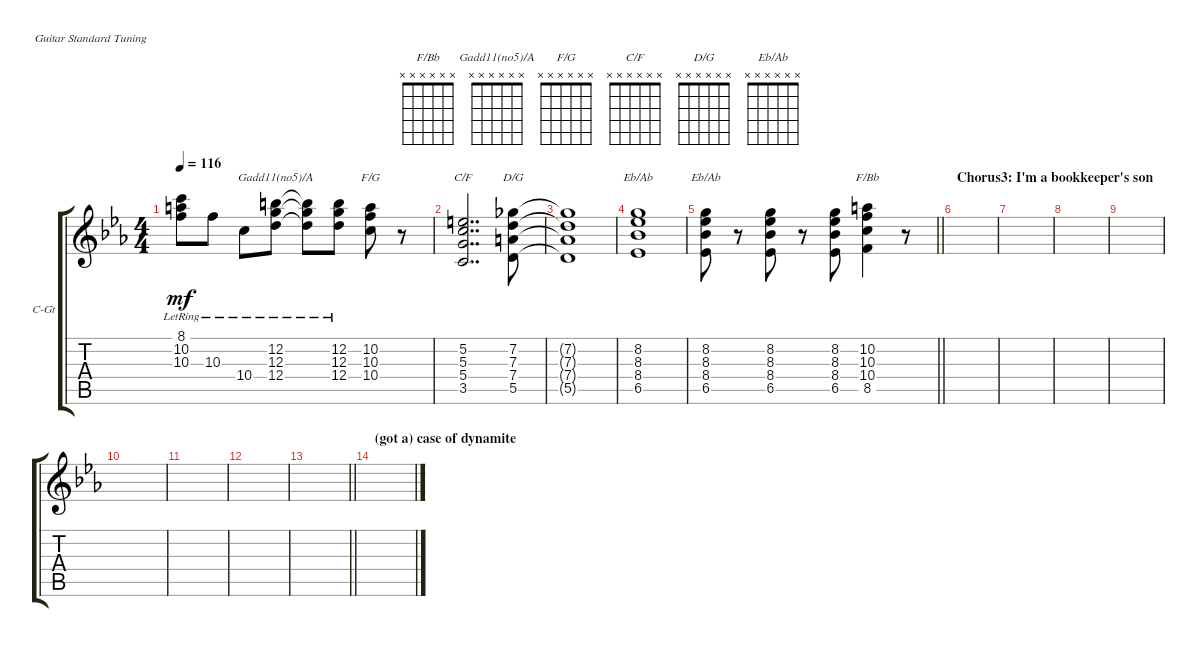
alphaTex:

\defaultSystemsLayout 4
\bracketExtendMode groupsimilarinstruments
\firstSystemTrackNameOrientation horizontal
\otherSystemsTrackNameOrientation horizontal
\track ("Clean Guitar" "C-Gt") {instrument electricguitarclean}
\staff {score tabs}
\tuning (E4 B3 G3 D3 A2 E2)
\chord ("F/Bb" x x x x x x)
\chord ("Gadd11(no5)/A" x x x x x x)
\chord ("F/G" x x x x x x)
\chord ("C/F" x x x x x x)
\chord ("D/G" x x x x x x)
\chord ("Eb/Ab" x x x x x x)
\ts (4 4)
\tempo 116
\clef g2
\scale
0.333333
\ks cminor
(8.1{lr t} 10.2{lr t} 10.3{lr t}).8{dy mf} 10.3{lr}.8 10.4{lr}.8 (12.4{lr} 12.3{lr} 12.2{lr}).8{ch "Gadd11(no5)/A"} (12.4{lr t} 12.3{lr t} 12.2{lr t}).8 (12.4{lr} 12.3{lr} 12.2{lr}).8 (10.4 10.3 10.2).8{ch "F/G"} r.8 |
\scale
0.333333 (3.5 5.4 5.3 5.2).2{dd ch "C/F"} (5.5 7.4 7.3 7.2).8{ch "D/G"} |
\scale
0.333333 (5.5{t} 7.4{t} 7.3{t} 7.2{t}).1 |
\scale
0.21031
\scale
0.333333 (6.5 8.4 8.3 8.2).1{ch "Eb/Ab"} |
\scale
0.520171
\scale
0.333333
\barLineRight lightlight
(6.5 8.4 8.3 8.2).8{ch "Eb/Ab"} r.8 (6.5 8.4 8.3 8.2).8 r.8 (6.5 8.4 8.3 8.2).8 (8.5 10.4 10.3 10.2).4{ch "F/Bb"} r.8 |
\section ("" "Chorus3: I'm a bookkeeper's son")
\scale
0.269865
\scale
0.333333 |
\scale
0.396721
\scale
0.333333 |
\scale
0.325254
\scale
0.333333 |
\scale
0.278005
\scale
0.333333 |
\scale
0.333333 |
\scale
0.333333 |
\scale
0.333333 |
\scale
0.533592
\scale
0.333333
\barLineRight lightlight
|
\section ("" "(got a) case of dynamite")
\scale
0.202618
\scale
0.333333 |
\scale
0.263875
\scale
0.333333 |
\scale
0.333333
